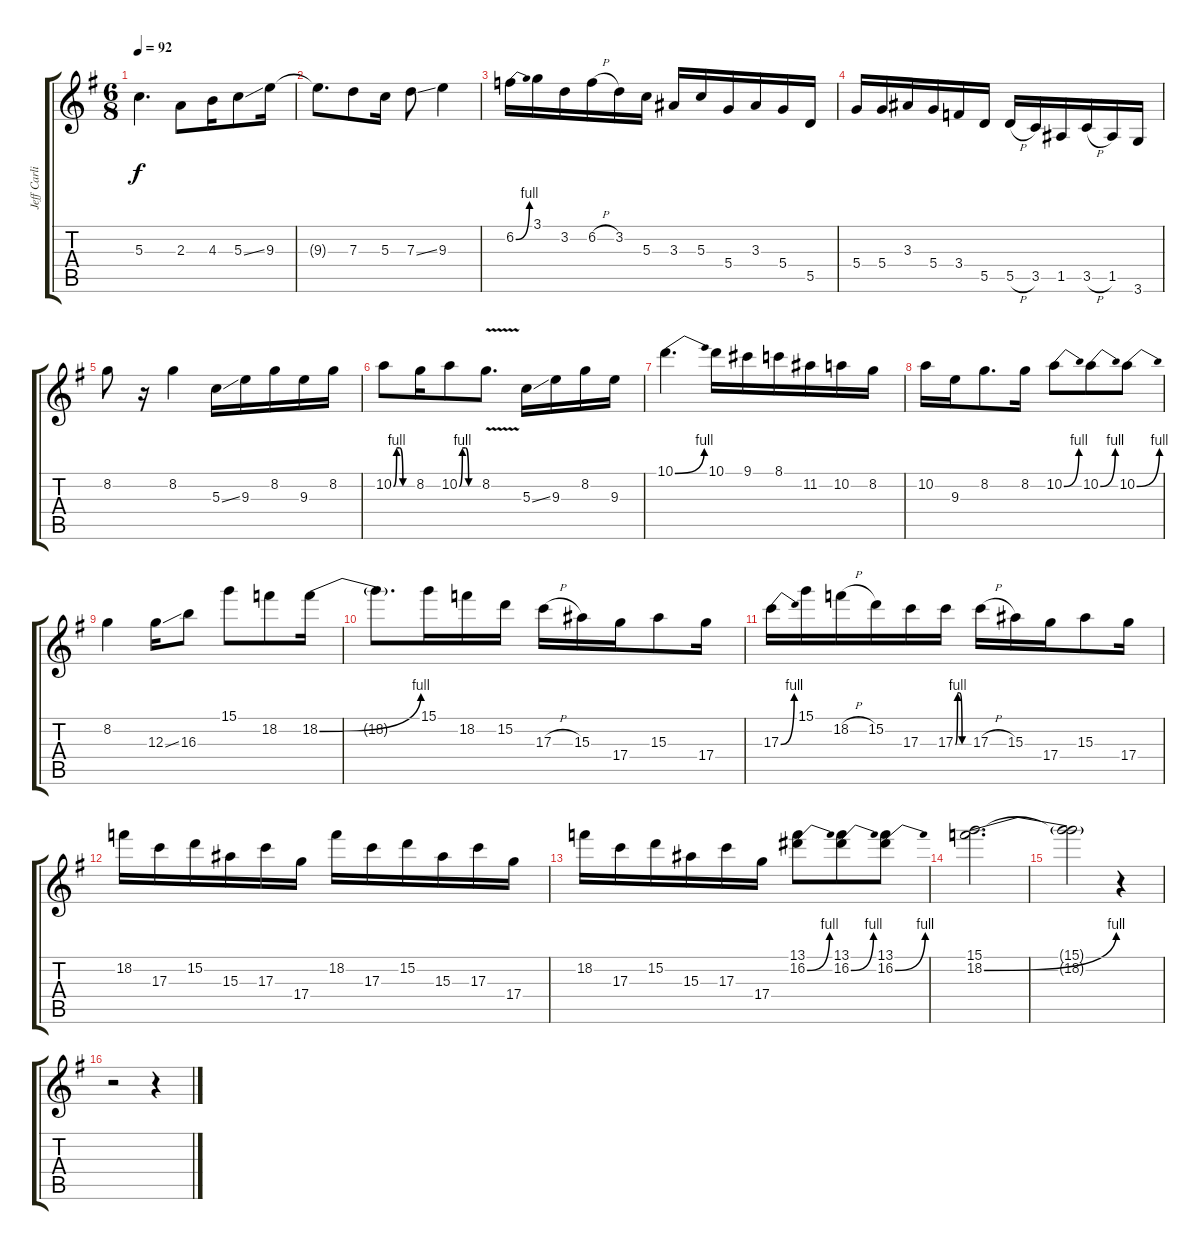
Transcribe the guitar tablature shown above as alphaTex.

\track ("Jeff Carlisi Guitar" "Jeff Carli") {instrument overdrivenguitar}
\staff {score tabs}
\tuning (E4 B3 G3 D3 A2 E2) {hide}
\ts (6 8)
\tempo 92
\clef g2
\ks g
5.3{t}.4{d dy f} 2.3.8 4.3.16 5.3{ss}.8 9.3.16 |
9.3{t}.8{d} 7.3.8 5.3.16 7.3{ss}.8 9.3.4 |
6.2{be (bend 0 0 60 4)}.16 3.1.16 3.2.16 6.2{h}.16 3.2.16 5.3.16 3.3.16 5.3.16 5.4.16 3.3.16 5.4.16 5.5.16 |
5.4.16 5.4.16 3.3.16 5.4.16 3.4.16 5.5.16 5.5{h}.16 3.5.16 1.5.16 3.5{h}.16 1.5.16 3.6.16 |
8.2.8 r.16 8.2.4 5.3{ss}.16 9.3.16 8.2.16 9.3.16 8.2.16 |
10.2{be (custom 0 0 10 4 20 4 30 0 60 0)}.8 8.2.16 10.2{be (custom 0 0 10 4 20 4 30 0 60 0)}.8 8.2{v}.8{d} 5.3{ss}.16 9.3.16 8.2.16 9.3.16 |
10.1{be (bend 0 0 60 4)}.4{d} 10.1.16 9.1.16 8.1.16 11.2.16 10.2.16 8.2.16 |
10.2.16 9.3.16 8.2.8{d} 8.2.16 10.2{be (bend 0 0 60 4)}.8 10.2{be (bend 0 0 60 4)}.8 10.2{be (bend 0 0 60 4)}.8 |
8.2.4 12.3{ss}.16 16.3.8 15.1.8 18.2.8 18.2{be (bend 0 0 60 4)}.16 |
18.2{t}.8{d} 15.1.16 18.2.16 15.2.16 17.3{h}.16 15.3.16 17.4.16 15.3.8 17.4.16 |
17.3{be (bend 0 0 60 4)}.16 15.1.16 18.2{h}.16 15.2.16 17.3.16 17.3{be (custom 0 0 10 4 20 4 30 0 60 0)}.16 17.3{h}.16 15.3.16 17.4.16 15.3.8 17.4.16 |
18.2.16 17.3.16 15.2.16 15.3.16 17.3.16 17.4.16 18.2.16 17.3.16 15.2.16 15.3.16 17.3.16 17.4.16 |
18.2.16 17.3.16 15.2.16 15.3.16 17.3.16 17.4.16 (13.1 16.2{be (bend 0 0 60 4)}).8 (13.1 16.2{be (bend 0 0 60 4)}).8 (13.1 16.2{be (bend 0 0 60 4)}).8 |
(15.1 18.2{be (bend 0 0 60 4)}).2{d volume 0} |
(15.1{t} 18.2{t}).2 r.4 |
r.2 r.4
